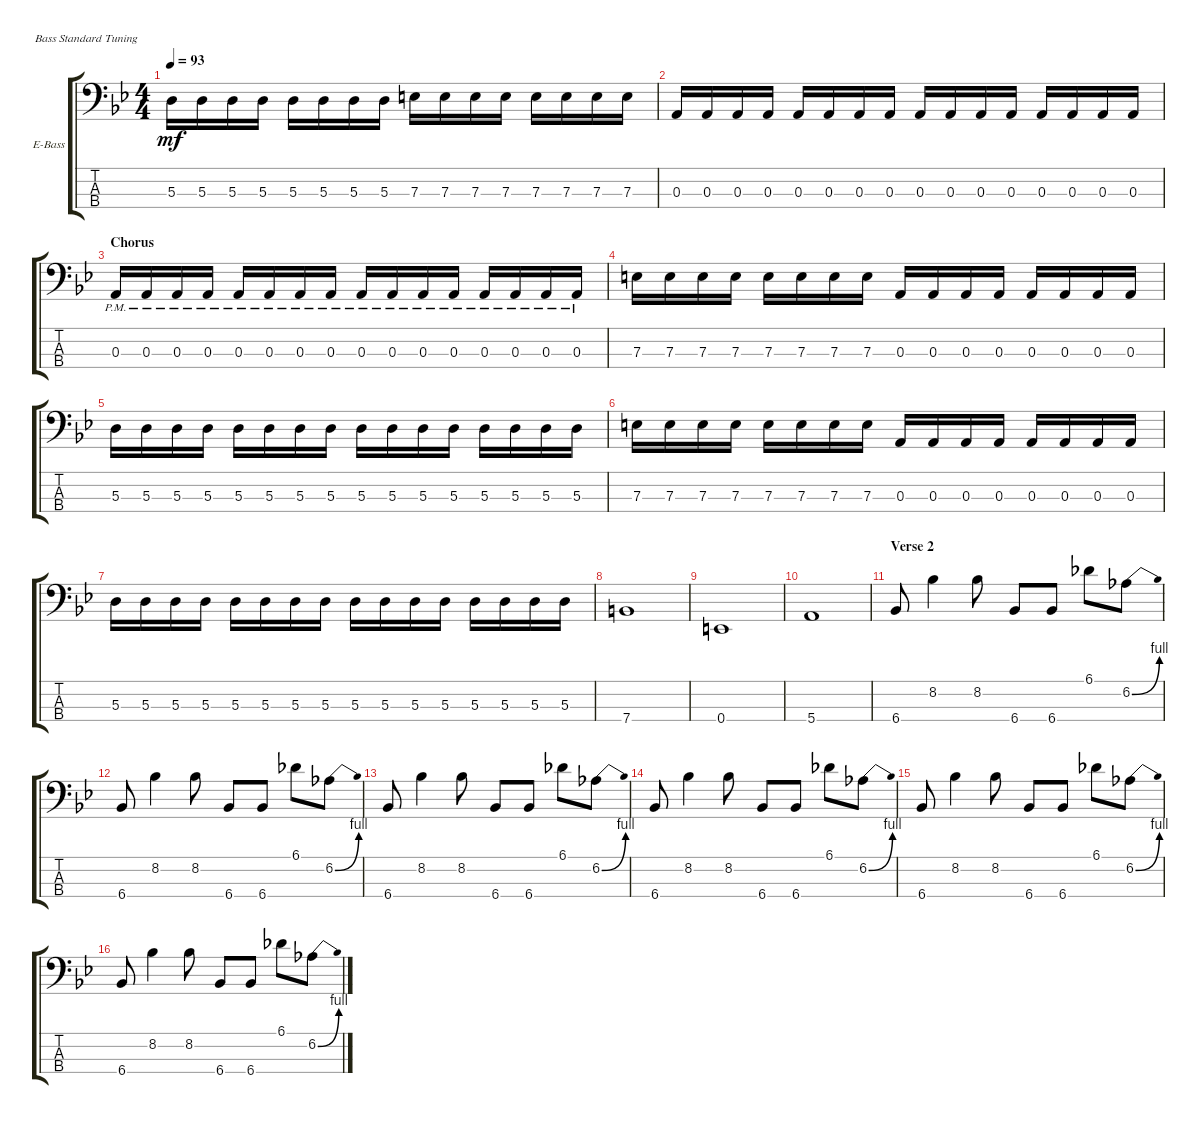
\defaultSystemsLayout 4
\bracketExtendMode groupsimilarinstruments
\firstSystemTrackNameOrientation horizontal
\otherSystemsTrackNameOrientation horizontal
\track ("Electric Bass" "E-Bass") {instrument electricbassfinger}
\staff {score tabs}
\tuning (G2 D2 A1 E1)
\ts (4 4)
\tempo 93
\clef f4
\ks bb
5.3.16{dy mf} 5.3.16 5.3.16 5.3.16 5.3.16 5.3.16 5.3.16 5.3.16 7.3.16 7.3.16 7.3.16 7.3.16 7.3.16 7.3.16 7.3.16 7.3.16 |
0.3.16 0.3.16 0.3.16 0.3.16 0.3.16 0.3.16 0.3.16 0.3.16 0.3.16 0.3.16 0.3.16 0.3.16 0.3.16 0.3.16 0.3.16 0.3.16 |
\section ("" "Chorus")
0.3{pm}.16 0.3{pm}.16 0.3{pm}.16 0.3{pm}.16 0.3{pm}.16 0.3{pm}.16 0.3{pm}.16 0.3{pm}.16 0.3{pm}.16 0.3{pm}.16 0.3{pm}.16 0.3{pm}.16 0.3{pm}.16 0.3{pm}.16 0.3{pm}.16 0.3{pm}.16 |
7.3.16 7.3.16 7.3.16 7.3.16 7.3.16 7.3.16 7.3.16 7.3.16 0.3.16 0.3.16 0.3.16 0.3.16 0.3.16 0.3.16 0.3.16 0.3.16 |
5.3.16 5.3.16 5.3.16 5.3.16 5.3.16 5.3.16 5.3.16 5.3.16 5.3.16 5.3.16 5.3.16 5.3.16 5.3.16 5.3.16 5.3.16 5.3.16 |
7.3.16 7.3.16 7.3.16 7.3.16 7.3.16 7.3.16 7.3.16 7.3.16 0.3.16 0.3.16 0.3.16 0.3.16 0.3.16 0.3.16 0.3.16 0.3.16 |
5.3.16 5.3.16 5.3.16 5.3.16 5.3.16 5.3.16 5.3.16 5.3.16 5.3.16 5.3.16 5.3.16 5.3.16 5.3.16 5.3.16 5.3.16 5.3.16 |
7.4.1 |
0.4.1 |
5.4.1 |
\section ("" "Verse 2")
6.4.8 8.2.4 8.2.8 6.4.8 6.4.8 6.1.8 6.2{be (bend 0 0 15 4)}.8 |
6.4.8 8.2.4 8.2.8 6.4.8 6.4.8 6.1.8 6.2{be (bend 0 0 15 4)}.8 |
6.4.8 8.2.4 8.2.8 6.4.8 6.4.8 6.1.8 6.2{be (bend 0 0 15 4)}.8 |
6.4.8 8.2.4 8.2.8 6.4.8 6.4.8 6.1.8 6.2{be (bend 0 0 15 4)}.8 |
6.4.8 8.2.4 8.2.8 6.4.8 6.4.8 6.1.8 6.2{be (bend 0 0 15 4)}.8 |
6.4.8 8.2.4 8.2.8 6.4.8 6.4.8 6.1.8 6.2{be (bend 0 0 15 4)}.8
